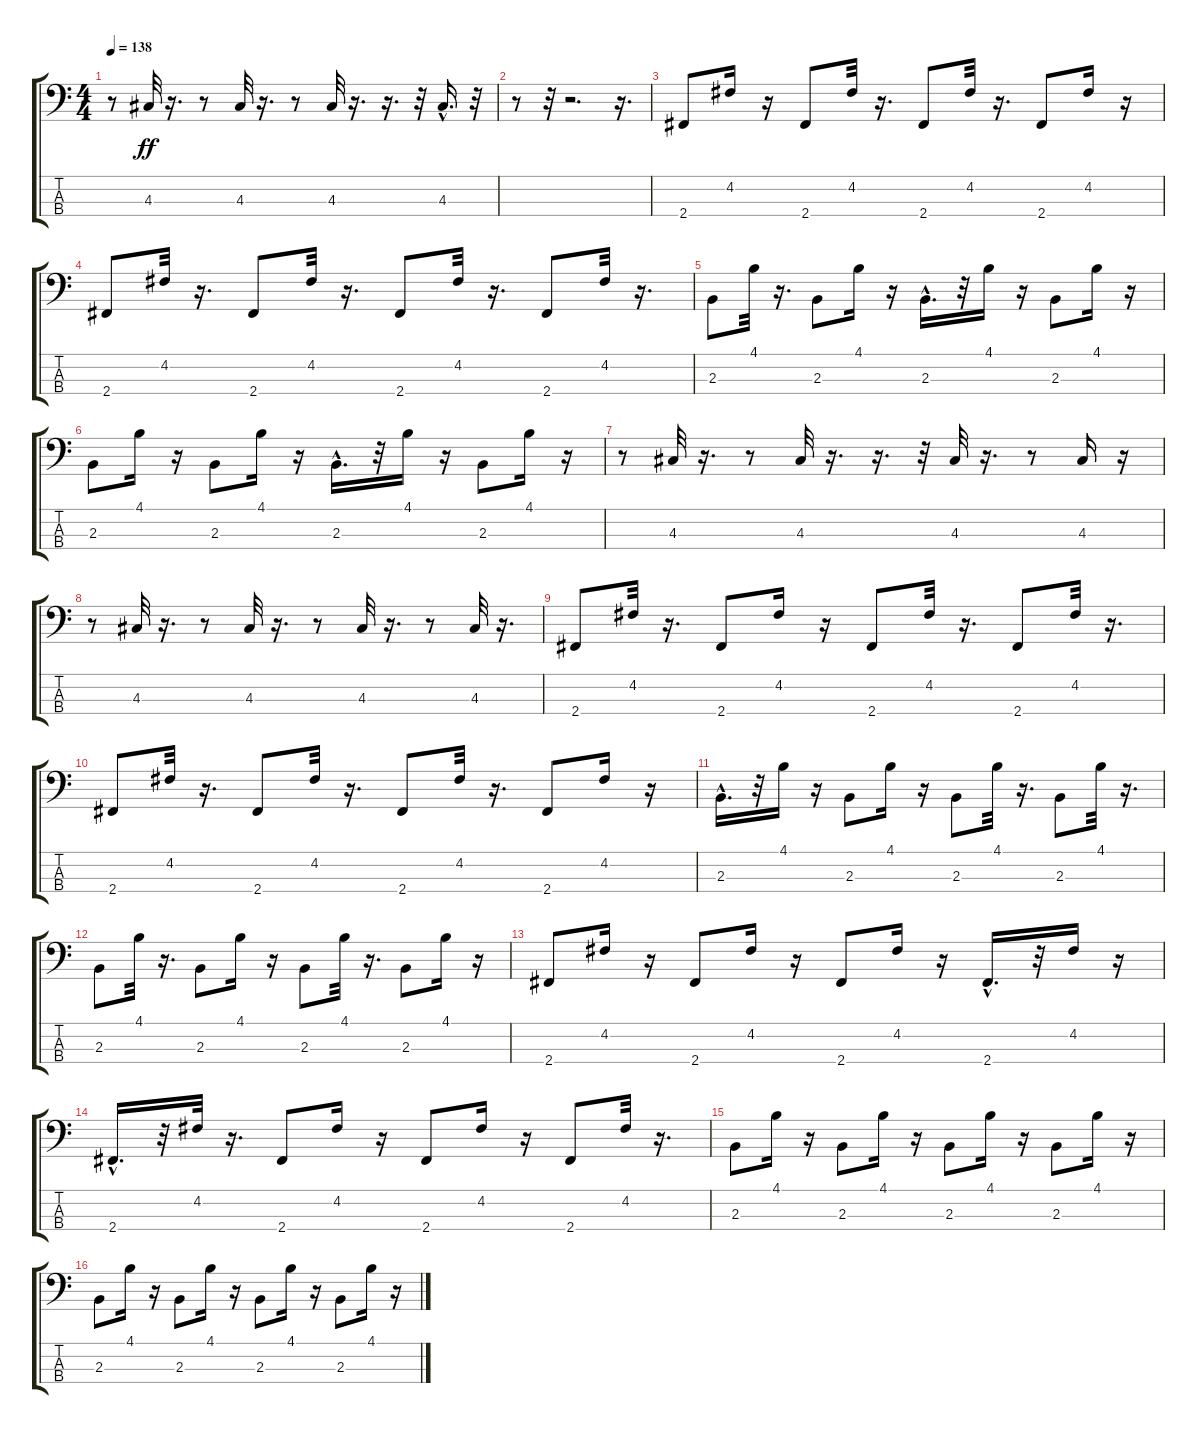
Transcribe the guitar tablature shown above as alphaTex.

\track "" {instrument fretlessbass}
\staff {score tabs}
\tuning (G2 D2 A1 E1) {hide}
\ts (4 4)
\tempo 138
\clef f4
\ks c
r.8{dy ff} 4.3.32 r.16{d} r.8 4.3.32 r.16{d} r.8 4.3.32 r.16{d} r.16{d} r.32 4.3{hac}.16{d} r.32 |
r.8 r.32 r.2{d} r.16{d} |
2.4.8 4.2.16 r.16 2.4.8 4.2.32 r.16{d} 2.4.8 4.2.32 r.16{d} 2.4.8 4.2.16 r.16 |
2.4.8 4.2.32 r.16{d} 2.4.8 4.2.32 r.16{d} 2.4.8 4.2.32 r.16{d} 2.4.8 4.2.32 r.16{d} |
2.3.8 4.1.32 r.16{d} 2.3.8 4.1.16 r.16 2.3{hac}.16{d} r.32 4.1.16 r.16 2.3.8 4.1.16 r.16 |
2.3.8 4.1.16 r.16 2.3.8 4.1.16 r.16 2.3{hac}.16{d} r.32 4.1.16 r.16 2.3.8 4.1.16 r.16 |
r.8 4.3.32 r.16{d} r.8 4.3.32 r.16{d} r.16{d} r.32 4.3.32 r.16{d} r.8 4.3.16 r.16 |
r.8 4.3.32 r.16{d} r.8 4.3.32 r.16{d} r.8 4.3.32 r.16{d} r.8 4.3.32 r.16{d} |
2.4.8 4.2.32 r.16{d} 2.4.8 4.2.16 r.16 2.4.8 4.2.32 r.16{d} 2.4.8 4.2.32 r.16{d} |
2.4.8 4.2.32 r.16{d} 2.4.8 4.2.32 r.16{d} 2.4.8 4.2.32 r.16{d} 2.4.8 4.2.16 r.16 |
2.3{hac}.16{d} r.32 4.1.16 r.16 2.3.8 4.1.16 r.16 2.3.8 4.1.32 r.16{d} 2.3.8 4.1.32 r.16{d} |
2.3.8 4.1.32 r.16{d} 2.3.8 4.1.16 r.16 2.3.8 4.1.32 r.16{d} 2.3.8 4.1.16 r.16 |
2.4.8 4.2.16 r.16 2.4.8 4.2.16 r.16 2.4.8 4.2.16 r.16 2.4{hac}.16{d} r.32 4.2.16 r.16 |
2.4{hac}.16{d} r.32 4.2.32 r.16{d} 2.4.8 4.2.16 r.16 2.4.8 4.2.16 r.16 2.4.8 4.2.32 r.16{d} |
2.3.8 4.1.16 r.16 2.3.8 4.1.16 r.16 2.3.8 4.1.16 r.16 2.3.8 4.1.16 r.16 |
2.3.8 4.1.16 r.16 2.3.8 4.1.16 r.16 2.3.8 4.1.16 r.16 2.3.8 4.1.16 r.16
